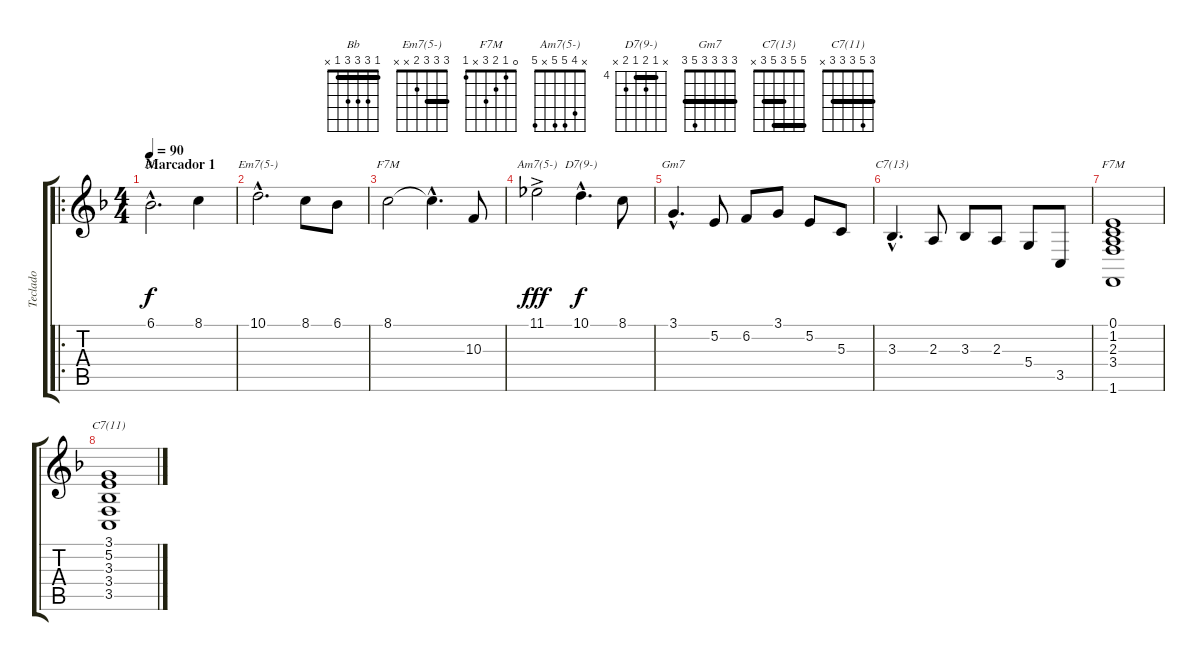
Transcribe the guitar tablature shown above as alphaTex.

\track ("Teclado" "Teclado") {instrument synthvoice}
\staff {score tabs}
\tuning (E4 B3 G3 D3 A2 E2) {hide}
\chord ("Bb" 1 3 3 3 1 x) {barre 1}
\chord ("Em7(5-)" 3 3 3 2 x x) {barre 3}
\chord ("F7M" x 1 2 2 x 1) {barre 1}
\chord ("Am7(5-)" x 4 5 5 x 5)
\chord ("D7(9-)" x 4 5 4 5 x) {firstfret 4 barre 4}
\chord ("Gm7" 3 3 3 3 5 3) {barre 3}
\chord ("C7(13)" 5 5 3 5 3 x) {barre (3 5)}
\chord ("F7M" 0 1 2 3 x 1)
\chord ("C7(11)" 3 5 3 3 3 x) {barre 3}
\ro
\ts (4 4)
\section ("" "Marcador 1")
\tempo 90
\clef g2
\ks dminor
6.1{hac}.2{d ch "Bb" dy f instrument synthvoice} 8.1.4 |
10.1{hac}.2{d ch "Em7(5-)"} 8.1.8 6.1.8 |
8.1.2{ch "F7M"} 8.1{hac t}.4{d} 10.3.8 |
11.1{ac}.2{ch "Am7(5-)" dy fff} 10.1{hac}.4{d ch "D7(9-)" dy f} 8.1.8 |
3.1{hac}.4{d ch "Gm7"} 5.2.8 6.2.8 3.1.8 5.2.8 5.3.8 |
3.3{hac}.4{d ch "C7(13)"} 2.3.8 3.3.8 2.3.8 5.4.8 3.5.8 |
(0.1 1.2 2.3 3.4 1.6).1{ch "F7M"} |
(3.1 5.2 3.3 3.4 3.5).1{ch "C7(11)"}
